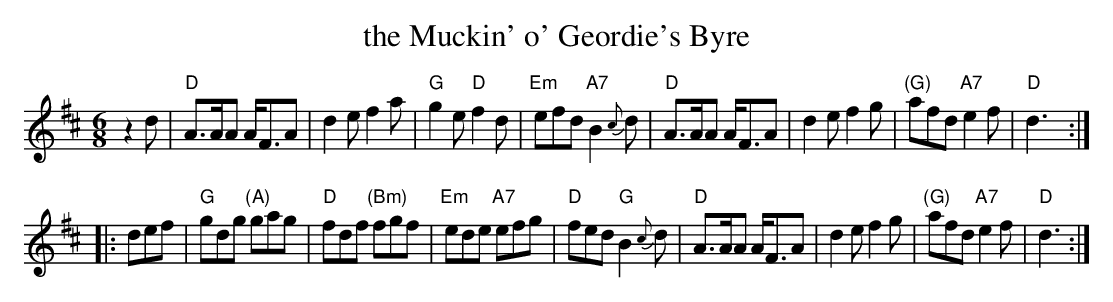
X:1
T: the Muckin' o' Geordie's Byre
M: 6/8
L: 1/8
K: D
   z2d  \
| "D"A>AA A<FA | d2e f2a | "G"g2e "D"f2d | "Em"efd "A7"B2{c}d \
| "D"A>AA A<FA | d2e f2g | "(G)"afd "A7"e2f | "D"d3 :|
|: def \
| "G"gdg "(A)"gag | "D"fdf "(Bm)"fgf | "Em"ede "A7"efg | "D"fed "G"B2{c}d \
| "D"A>AA A<FA | d2e f2g | "(G)"afd "A7"e2f | "D"d3 :|
